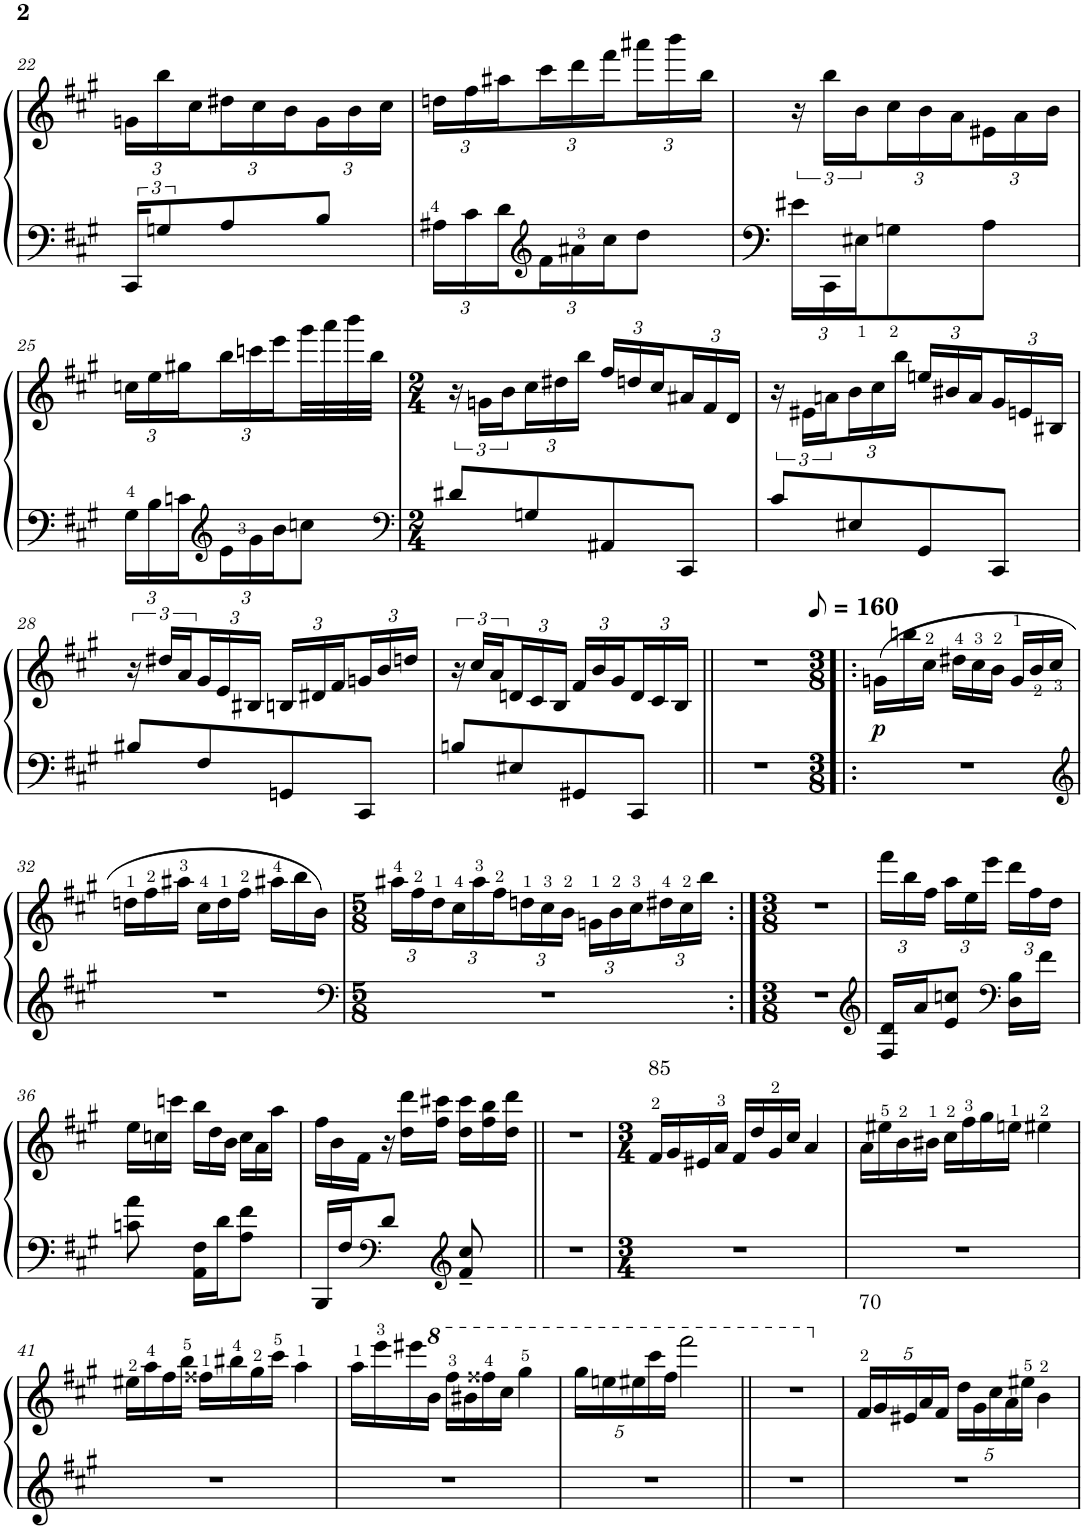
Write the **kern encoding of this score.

**kern	**kern	**dynam
*part1	*part1	*part1
*staff2	*staff1	*staff1/2
*I"Piano	*	*
*I'Pno.	*	*
!!LO:PB:g=z
*clefF4	*clefG2	*
*k[f#c#g#]	*k[f#c#g#]	*
*M3/8	*M3/8	*
*	*Xbrackettup	*
=22	=22	=22
24CC#/KL	24gn\LL	.
12Gn/	24bb\	.
.	24cc#\	.
8A/	24dd#X\	.
.	24cc#\	.
.	24b\	.
8B/J	24g\	.
.	24b\	.
.	24cc#\JJ	.
=23	=23	=23
*Xbrackettup	*	*
24A#X\LL	24ddn\LL	.
24c#\	24ff#\	.
24d\	24aa#X\	.
*clefG2	*	*
24f#\	24ccc#\	.
24a#X\	24ddd\	.
24cc#\J	24fff#\	.
8dd\J	24aaa#X\	.
.	24bbb\	.
.	24bb\JJ	.
=24	=24	=24
*	*brackettup	*
24e#X\LL	24r	.
24CC#\	24bb\LL	.
24E#X\J	24b\	.
*	*Xbrackettup	*
8Gn\	24cc#\	.
.	24b\	.
.	24a\	.
8A\J	24e#X\	.
.	24a\	.
.	24b\JJ	.
!!LO:LB:g=z
=25	=25	=25
24G#\LL	24ccn\LL	.
24B\	24ee\	.
24cn\	24gg#X\	.
*clefG2	*	*
24e\	24bb\	.
24g#\	24cccn\	.
24b\J	24eee\	.
8ccn\J	32ggg#\L	.
.	32aaa\	.
.	32bbb\	.
.	32bb\JJJ	.
=26	=26	=26
*clefF4	*	*
*M2/4	*M2/4	*
*	*brackettup	*
8d#X/L	24r	.
.	24gn\LL	.
.	24b\	.
*	*Xbrackettup	*
8Gn/	24cc#\	.
.	24dd#X\	.
.	24bb\JJ	.
8AA#X/	24ff#/LL	.
.	24ddn/	.
.	24cc#/	.
8CC#/J	24a#X/	.
.	24f#/	.
.	24d/JJ	.
=27	=27	=27
*	*brackettup	*
8c#/L	24r	.
.	24e#X\LL	.
.	24an\	.
*	*Xbrackettup	*
8E#X/	24b\	.
.	24cc#\	.
.	24bb\JJ	.
8GG#/	24een/LL	.
.	24b#X/	.
.	24a/	.
8CC#/J	24g#/	.
.	24en/	.
.	24B#X/JJ	.
!!LO:LB:g=z
=28	=28	=28
*	*brackettup	*
8B#X/L	24r	.
.	24dd#X/LL	.
.	24a/	.
*	*Xbrackettup	*
8F#/	24g#/	.
.	24e/	.
.	24B#X/JJ	.
8GGn/	24Bn/LL	.
.	24d#X/	.
.	24f#/	.
8CC#/J	24gn/	.
.	24b/	.
.	24ddn/JJ	.
=29	=29	=29
*	*brackettup	*
8Bn/L	24r	.
.	24cc#/LL	.
.	24a/	.
*	*Xbrackettup	*
8E#X/	24dn/	.
.	24c#/	.
.	24B/JJ	.
8GG#X/	24f#/LL	.
.	24b/	.
.	24g#/	.
8CC#/J	24d/	.
.	24c#/	.
.	24B/JJ	.
=30||	=30||	=30||
2r	2r	.
=31!|:	=31!|:	=31!|:
*M3/8	*M3/8	*
*	*MM80	*
!	!	!LO:DY:b
4.r	(24gn\LL	p
.	24bbn\	.
.	24cc#\JJ	.
.	24dd#X\LL	.
.	24cc#\	.
.	24b\JJ	.
.	24g/LL	.
.	24b/	.
.	24cc#/JJ	.
!!LO:LB:g=z
=32	=32	=32
*clefG2	*	*
4.r	24ddn\LL	.
.	24ff#\	.
.	24aa#X\JJ	.
.	24cc#\LL	.
.	24dd\	.
.	24ff#\JJ	.
.	24aa#X\LL	.
.	24bb\	.
.	24b\JJ)	.
=33	=33	=33
*clefF4	*	*
*M5/8	*M5/8	*
8%5r	24aa#X\LL	.
.	24ff#\	.
.	24dd\	.
.	24cc#\	.
.	24aa#\	.
.	24ff#\	.
.	24ddn\	.
.	24cc#\	.
.	24b\JJ	.
.	24gn\LL	.
.	24b\	.
.	24cc#\	.
.	24dd#X\	.
.	24cc#\	.
.	24bb\JJ	.
=34:|!	=34:|!	=34:|!
*M3/8	*M3/8	*
4.r	4.r	.
=35	=35	=35
*clefG2	*	*
16F#/ 16d/LL	24fff#\LL	.
.	24bb\	.
16a/J	.	.
.	24ff#\JJ	.
8e/ 8ccn/J	24aa\LL	.
.	24ee\	.
.	24eee\JJ	.
*clefF4	*	*
16D\ 16B\LL	24ddd\LL	.
.	24ff#\	.
16f#\JJ	.	.
.	24dd\JJ	.
!!LO:LB:g=z
=36	=36	=36
8cn\ 8a\	24ee\LL	.
.	24ccn\	.
.	24cccn\JJ	.
16AA\ 16F#\LL	24bb\LL	.
.	24dd\	.
16d\J	.	.
.	24b\JJ	.
8A\ 8f#\J	24cc\LL	.
.	24a\	.
.	24aa\JJ	.
=37	=37	=37
16BBB/LL	24ff#\LL	.
.	24b\	.
16F#/J	.	.
.	24f#\JJ	.
*clefF4	*	*
*	*brackettup	*
8d/J	24r	.
.	24dd\ 24ddd\LL	.
.	24ff#\ 24ccc#X\JJ	.
*clefG2	*	*
*	*Xbrackettup	*
8f#/~ 8cc#/~	24dd\ 24ccc#\LL	.
.	24ff#\ 24bb\	.
.	24dd\ 24ddd\JJ	.
=38||	=38||	=38||
4.r	4.r	.
=39	=39	=39
*M3/4	*M3/4	*
!	!LO:TX:a:t=85	!
2.r	16f#/LL	.
.	16g#/	.
.	16e#X/	.
.	16a/JJ	.
.	16f#/LL	.
.	16dd/	.
.	16g#/	.
.	16cc#/JJ	.
.	4a/	.
=40	=40	=40
2.r	16a\LL	.
.	16ee#X\	.
.	16b\	.
.	16b#X\JJ	.
.	16cc#\LL	.
.	16ff#\	.
.	16gg#\	.
.	16een\JJ	.
.	4ee#X\	.
!!LO:LB:g=z
=41	=41	=41
2.r	16ee#X\LL	.
.	16aa\	.
.	16ff#\	.
.	16bb\JJ	.
.	16ff##X\LL	.
.	16bb#X\	.
.	16gg#\	.
.	16ccc#\JJ	.
.	4aa\	.
=42	=42	=42
2.r	16aa\LL	.
.	16eee\	.
.	16eee#X\	.
*	*8va	*
.	16bb\JJ	.
.	16fff#\LL	.
.	16bb#X\	.
.	16fff##X\	.
.	16ccc#\JJ	.
.	4ggg#\	.
=43	=43	=43
2.r	20ggg#\LL	.
.	20eeen\	.
.	20eee#X\	.
.	20cccc#\	.
.	20fff#\JJ	.
.	2ffff#\	.
=44||	=44||	=44||
2.r	2.r	.
=45	=45	=45
*	*X8va	*
!	!LO:TX:a:t=70	!
2.r	20f#/LL	.
.	20g#/	.
.	20e#X/	.
.	20a/	.
.	20f#/JJ	.
.	20dd\LL	.
.	20g#\	.
.	20cc#\	.
.	20a\	.
.	20ee#X\JJ	.
.	4b\	.
=	=	=
*-	*-	*-
